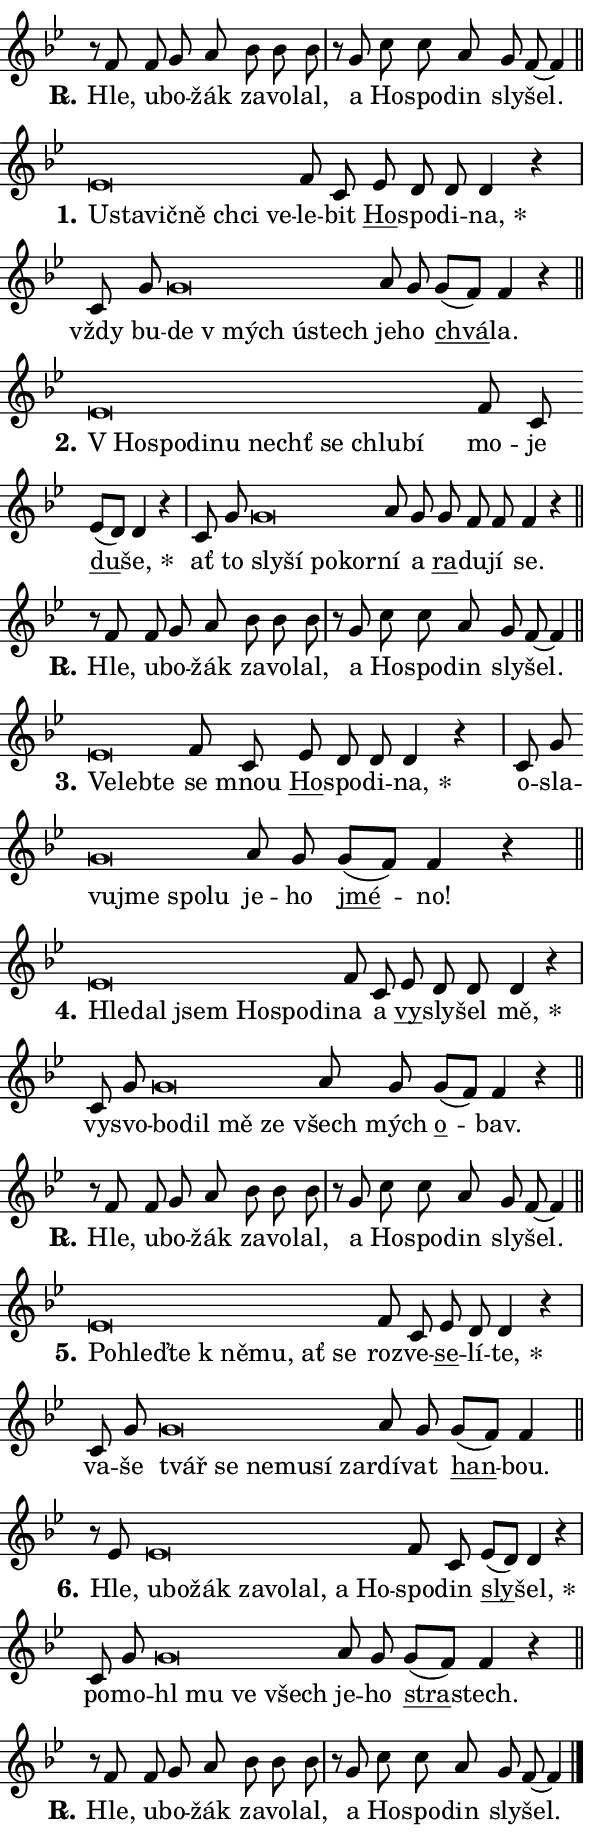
\version "2.24.0"
\header { tagline = "" }
\paper {
  indent = 0\cm
  top-margin = 0\cm
  right-margin = 0.13\cm % to fit lyric hyphens
  bottom-margin = 0\cm
  left-margin = 0\cm
  paper-width = 10\cm
  page-breaking = #ly:one-page-breaking
  system-system-spacing.basic-distance = #11
  score-system-spacing.basic-distance = #11
  ragged-last = ##f
}


%% Author: Thomas Morley
%% https://lists.gnu.org/archive/html/lilypond-user/2020-05/msg00002.html
#(define (line-position grob)
"Returns position of @var[grob} in current system:
   @code{'start}, if at first time-step
   @code{'end}, if at last time-step
   @code{'middle} otherwise
"
  (let* ((col (ly:item-get-column grob))
         (ln (ly:grob-object col 'left-neighbor))
         (rn (ly:grob-object col 'right-neighbor))
         (col-to-check-left (if (ly:grob? ln) ln col))
         (col-to-check-right (if (ly:grob? rn) rn col))
         (break-dir-left
           (and
             (ly:grob-property col-to-check-left 'non-musical #f)
             (ly:item-break-dir col-to-check-left)))
         (break-dir-right
           (and
             (ly:grob-property col-to-check-right 'non-musical #f)
             (ly:item-break-dir col-to-check-right))))
        (cond ((eqv? 1 break-dir-left) 'start)
              ((eqv? -1 break-dir-right) 'end)
              (else 'middle))))

#(define (tranparent-at-line-position vctor)
  (lambda (grob)
  "Relying on @code{line-position} select the relevant enry from @var{vctor}.
Used to determine transparency,"
    (case (line-position grob)
      ((end) (not (vector-ref vctor 0)))
      ((middle) (not (vector-ref vctor 1)))
      ((start) (not (vector-ref vctor 2))))))

noteHeadBreakVisibility =
#(define-music-function (break-visibility)(vector?)
"Makes @code{NoteHead}s transparent relying on @var{break-visibility}"
#{
  \override NoteHead.transparent =
    #(tranparent-at-line-position break-visibility)
#})

#(define delete-ledgers-for-transparent-note-heads
  (lambda (grob)
    "Reads whether a @code{NoteHead} is transparent.
If so this @code{NoteHead} is removed from @code{'note-heads} from
@var{grob}, which is supposed to be @code{LedgerLineSpanner}.
As a result ledgers are not printed for this @code{NoteHead}"
    (let* ((nhds-array (ly:grob-object grob 'note-heads))
           (nhds-list
             (if (ly:grob-array? nhds-array)
                 (ly:grob-array->list nhds-array)
                 '()))
           ;; Relies on the transparent-property being done before
           ;; Staff.LedgerLineSpanner.after-line-breaking is executed.
           ;; This is fragile ...
           (to-keep
             (remove
               (lambda (nhd)
                 (ly:grob-property nhd 'transparent #f))
               nhds-list)))
      ;; TODO find a better method to iterate over grob-arrays, similiar
      ;; to filter/remove etc for lists
      ;; For now rebuilt from scratch
      (set! (ly:grob-object grob 'note-heads)  '())
      (for-each
        (lambda (nhd)
          (ly:pointer-group-interface::add-grob grob 'note-heads nhd))
        to-keep))))

squashNotes = {
  \override NoteHead.X-extent = #'(-0.2 . 0.2)
  \override NoteHead.Y-extent = #'(-0.75 . 0)
  \override NoteHead.stencil =
    #(lambda (grob)
       (let ((pos (ly:grob-property grob 'staff-position)))
         (begin
           (if (< pos -7) (display "ERROR: Lower brevis then expected\n") (display ""))
           (if (<= pos -6) ly:text-interface::print ly:note-head::print))))
}
unSquashNotes = {
  \revert NoteHead.X-extent
  \revert NoteHead.Y-extent
  \revert NoteHead.stencil
}

hideNotes = \noteHeadBreakVisibility #begin-of-line-visible
unHideNotes = \noteHeadBreakVisibility #all-visible

% work-around for resetting accidentals
% https://lilypond.org/doc/v2.23/Documentation/notation/displaying-rhythms#unmetered-music
cadenzaMeasure = {
  \cadenzaOff
  \partial 1024 s1024
  \cadenzaOn
}

#(define-markup-command (accent layout props text) (markup?)
  "Underline accented syllable"
  (interpret-markup layout props
    #{\markup \override #'(offset . 4.3) \underline { #text }#}))

responsum = \markup \concat {
  "R" \hspace #-1.05 \path #0.1 #'((moveto 0 0.07) (lineto 0.9 0.8)) \hspace #0.05 "."
}

spaceSize = #0.6828661417322834 % exact space size for TeX Gyre Schola

\layout {
  \context {
    \Staff
    \remove "Time_signature_engraver"
    \override LedgerLineSpanner.after-line-breaking = #delete-ledgers-for-transparent-note-heads
  }
  \context {
    \Lyrics {
      \override LyricSpace.minimum-distance = \spaceSize
      \override LyricText.font-name = #"TeX Gyre Schola"
      \override LyricText.font-size = 1
      \override StanzaNumber.font-name = #"TeX Gyre Schola Bold"
      \override StanzaNumber.font-size = 1
    }
  }
  \context {
    \Score 
    \override NoteHead.text =
      #(lambda (grob) 
        (let ((pos (ly:grob-property grob 'staff-position)))
          #{\markup {
            \combine
              \halign #-0.55 \raise #(if (= pos -6) 0 0.5) \override #'(thickness . 2) \draw-line #'(3.2 . 0)
              \musicglyph "noteheads.sM1"
          }#}))
  }
}

% magnetic-lyrics.ily
%
%   written by
%     Jean Abou Samra <jean@abou-samra.fr>
%     Werner Lemberg <wl@gnu.org>
%
%   adapted by
%     Jiri Hon <jiri.hon@gmail.com>
%
% Version 2022-Apr-15

% https://www.mail-archive.com/lilypond-user@gnu.org/msg149350.html

#(define (Left_hyphen_pointer_engraver context)
   "Collect syllable-hyphen-syllable occurrences in lyrics and store
them in properties.  This engraver only looks to the left.  For
example, if the lyrics input is @code{foo -- bar}, it does the
following.

@itemize @bullet
@item
Set the @code{text} property of the @code{LyricHyphen} grob between
@q{foo} and @q{bar} to @code{foo}.

@item
Set the @code{left-hyphen} property of the @code{LyricText} grob with
text @q{foo} to the @code{LyricHyphen} grob between @q{foo} and
@q{bar}.
@end itemize

Use this auxiliary engraver in combination with the
@code{lyric-@/text::@/apply-@/magnetic-@/offset!} hook."
   (let ((hyphen #f)
         (text #f))
     (make-engraver
      (acknowledgers
       ((lyric-syllable-interface engraver grob source-engraver)
        (set! text grob)))
      (end-acknowledgers
       ((lyric-hyphen-interface engraver grob source-engraver)
        ;(when (not (grob::has-interface grob 'lyric-space-interface))
          (set! hyphen grob)));)
      ((stop-translation-timestep engraver)
       (when (and text hyphen)
         (ly:grob-set-object! text 'left-hyphen hyphen))
       (set! text #f)
       (set! hyphen #f)))))

#(define (lyric-text::apply-magnetic-offset! grob)
   "If the space between two syllables is less than the value in
property @code{LyricText@/.details@/.squash-threshold}, move the right
syllable to the left so that it gets concatenated with the left
syllable.

Use this function as a hook for
@code{LyricText@/.after-@/line-@/breaking} if the
@code{Left_@/hyphen_@/pointer_@/engraver} is active."
   (let ((hyphen (ly:grob-object grob 'left-hyphen #f)))
     (when hyphen
       (let ((left-text (ly:spanner-bound hyphen LEFT)))
         (when (grob::has-interface left-text 'lyric-syllable-interface)
           (let* ((common (ly:grob-common-refpoint grob left-text X))
                  (this-x-ext (ly:grob-extent grob common X))
                  (left-x-ext
                   (begin
                     ;; Trigger magnetism for left-text.
                     (ly:grob-property left-text 'after-line-breaking)
                     (ly:grob-extent left-text common X)))
                  ;; `delta` is the gap width between two syllables.
                  (delta (- (interval-start this-x-ext)
                            (interval-end left-x-ext)))
                  (details (ly:grob-property grob 'details))
                  (threshold (assoc-get 'squash-threshold details 0.2)))
             (when (< delta threshold)
               (let* (;; We have to manipulate the input text so that
                      ;; ligatures crossing syllable boundaries are not
                      ;; disabled.  For languages based on the Latin
                      ;; script this is essentially a beautification.
                      ;; However, for non-Western scripts it can be a
                      ;; necessity.
                      (lt (ly:grob-property left-text 'text))
                      (rt (ly:grob-property grob 'text))
                      (is-space (grob::has-interface hyphen 'lyric-space-interface))
                      (space (if is-space " " ""))
                      (extra-delta (if is-space spaceSize 0))
                      ;; Append new syllable.
                      (ltrt-space (if (and (string? lt) (string? rt))
                                (string-append lt space rt)
                                (make-concat-markup (list lt space rt))))
                      ;; Right-align `ltrt` to the right side.
                      (ltrt-space-markup (grob-interpret-markup
                               grob
                               (make-translate-markup
                                (cons (interval-length this-x-ext) 0)
                                (make-right-align-markup ltrt-space)))))
                 (begin
                   ;; Don't print `left-text`.
                   (ly:grob-set-property! left-text 'stencil #f)
                   ;; Set text and stencil (which holds all collected
                   ;; syllables so far) and shift it to the left.
                   (ly:grob-set-property! grob 'text ltrt-space)
                   (ly:grob-set-property! grob 'stencil ltrt-space-markup)
                   (ly:grob-translate-axis! grob (- (- delta extra-delta)) X))))))))))


#(define (lyric-hyphen::displace-bounds-first grob)
   ;; Make very sure this callback isn't triggered too early.
   (let ((left (ly:spanner-bound grob LEFT))
         (right (ly:spanner-bound grob RIGHT)))
     (ly:grob-property left 'after-line-breaking)
     (ly:grob-property right 'after-line-breaking)
     (ly:lyric-hyphen::print grob)))

squashThreshold = #0.4

\layout {
  \context {
    \Lyrics
    \consists #Left_hyphen_pointer_engraver
    \override LyricText.after-line-breaking =
      #lyric-text::apply-magnetic-offset!
    \override LyricHyphen.stencil = #lyric-hyphen::displace-bounds-first
    \override LyricText.details.squash-threshold = \squashThreshold
    \override LyricHyphen.minimum-distance = 0
    \override LyricHyphen.minimum-length = \squashThreshold
  }
}

squashText = \override LyricText.details.squash-threshold = 9999
unSquashText = \override LyricText.details.squash-threshold = \squashThreshold

leftText = \override LyricText.self-alignment-X = #LEFT
unLeftText = \revert LyricText.self-alignment-X

starOffset = #(lambda (grob) 
                (let ((x_offset (ly:self-alignment-interface::aligned-on-x-parent grob)))
                  (if (= x_offset 0) 0 (+ x_offset 1.2))))

star = #(define-music-function (syllable)(string?)
"Append star separator at the end of a syllable"
#{
  \once \override LyricText.X-offset = #starOffset
  \lyricmode { \markup {
    #syllable
    \override #'((font-name . "TeX Gyre Schola Bold")) \hspace #0.2 \lower #0.65 \larger "*"
  } }
#})

starAccent = #(define-music-function (syllable)(string?)
"Append star separator at the end of a syllable and make accent"
#{
  \once \override LyricText.X-offset = #starOffset
  \lyricmode { \markup {
    \accent #syllable
    \override #'((font-name . "TeX Gyre Schola Bold")) \hspace #0.2 \lower #0.65 \larger "*"
  } }
#})

breath = #(define-music-function (syllable)(string?)
"Append breathing indicator at the end of a syllable"
#{
  \lyricmode { \markup { #syllable "+" } }
#})

optionalBreath = #(define-music-function (syllable)(string?)
"Append optional breathing indicator at the end of a syllable"
#{
  \lyricmode { \markup { #syllable "(+)" } }
#})


\score {
    <<
        \new Voice = "melody" { \cadenzaOn \key bes \major \relative { r8 f' f g a bes bes bes \cadenzaMeasure \bar "|" r g c c a g f~ f4 \cadenzaMeasure \bar "||" \break } }
        \new Lyrics \lyricsto "melody" { \lyricmode { \set stanza = \responsum
Hle, u -- bo -- žák za -- vo -- lal, a Ho -- spo -- din sly -- šel. } }
    >>
    \layout {}
}

\score {
    <<
        \new Voice = "melody" { \cadenzaOn \key bes \major \relative { \squashNotes es'\breve*1/16 \hideNotes \breve*1/16 \bar "" \breve*1/16 \bar "" \breve*1/16 \bar "" \breve*1/16 \breve*1/16 \bar "" \unHideNotes \unSquashNotes f8 c \bar "" es d d d4 r \cadenzaMeasure \bar "|" c8 g' \bar "" \squashNotes g\breve*1/16 \hideNotes \breve*1/16 \bar "" \breve*1/16 \breve*1/16 \bar "" \unHideNotes \unSquashNotes a8 g \bar "" g[( f)] f4 r \cadenzaMeasure \bar "||" \break } }
        \new Lyrics \lyricsto "melody" { \lyricmode { \set stanza = "1."
\leftText U -- \squashText sta -- vič -- ně chci ve -- \unLeftText \unSquashText le -- bit \markup \accent Ho -- spo -- di -- \star na, vždy bu -- \leftText de \squashText "v mých" ú -- stech \unLeftText \unSquashText je -- ho \markup \accent chvá -- la. } }
    >>
    \layout {}
}

\score {
    <<
        \new Voice = "melody" { \cadenzaOn \key bes \major \relative { \squashNotes es'\breve*1/16 \hideNotes \breve*1/16 \bar "" \breve*1/16 \bar "" \breve*1/16 \bar "" \breve*1/16 \bar "" \breve*1/16 \bar "" \breve*1/16 \breve*1/16 \bar "" \unHideNotes \unSquashNotes f8 c \bar "" es[( d)] d4 r \cadenzaMeasure \bar "|" c8 g' \bar "" \squashNotes g\breve*1/16 \hideNotes \breve*1/16 \bar "" \breve*1/16 \breve*1/16 \bar "" \unHideNotes \unSquashNotes a8 g \bar "" g f f f4 r \cadenzaMeasure \bar "||" \break } }
        \new Lyrics \lyricsto "melody" { \lyricmode { \set stanza = "2."
\leftText "V Ho" -- \squashText spo -- di -- nu nechť se chlu -- bí \unLeftText \unSquashText mo -- je \markup \accent du -- \star še, ať to \leftText sly -- \squashText ší po -- kor -- \unLeftText \unSquashText ní a \markup \accent ra -- du -- jí se. } }
    >>
    \layout {}
}

\score {
    <<
        \new Voice = "melody" { \cadenzaOn \key bes \major \relative { r8 f' f g a bes bes bes \cadenzaMeasure \bar "|" r g c c a g f~ f4 \cadenzaMeasure \bar "||" \break } }
        \new Lyrics \lyricsto "melody" { \lyricmode { \set stanza = \responsum
Hle, u -- bo -- žák za -- vo -- lal, a Ho -- spo -- din sly -- šel. } }
    >>
    \layout {}
}

\score {
    <<
        \new Voice = "melody" { \cadenzaOn \key bes \major \relative { \squashNotes es'\breve*1/16 \hideNotes \breve*1/16 \breve*1/16 \bar "" \unHideNotes \unSquashNotes f8 c \bar "" es d d d4 r \cadenzaMeasure \bar "|" c8 g' \bar "" \squashNotes g\breve*1/16 \hideNotes \breve*1/16 \bar "" \breve*1/16 \breve*1/16 \bar "" \unHideNotes \unSquashNotes a8 g \bar "" g[( f)] f4 r \cadenzaMeasure \bar "||" \break } }
        \new Lyrics \lyricsto "melody" { \lyricmode { \set stanza = "3."
\leftText Ve -- \squashText leb -- te \unLeftText \unSquashText se mnou \markup \accent Ho -- spo -- di -- \star na, o -- sla -- \leftText vu -- \squashText jme spo -- lu \unLeftText \unSquashText je -- ho \markup \accent jmé -- no! } }
    >>
    \layout {}
}

\score {
    <<
        \new Voice = "melody" { \cadenzaOn \key bes \major \relative { \squashNotes es'\breve*1/16 \hideNotes \breve*1/16 \bar "" \breve*1/16 \bar "" \breve*1/16 \bar "" \breve*1/16 \breve*1/16 \bar "" \unHideNotes \unSquashNotes f8 c \bar "" es d d d4 r \cadenzaMeasure \bar "|" c8 g' \bar "" \squashNotes g\breve*1/16 \hideNotes \breve*1/16 \bar "" \breve*1/16 \breve*1/16 \bar "" \unHideNotes \unSquashNotes a8 g \bar "" g[( f)] f4 r \cadenzaMeasure \bar "||" \break } }
        \new Lyrics \lyricsto "melody" { \lyricmode { \set stanza = "4."
\leftText Hle -- \squashText dal jsem Ho -- spo -- di -- \unLeftText \unSquashText na a \markup \accent vy -- sly -- šel \star mě, vy -- svo -- \leftText bo -- \squashText dil mě ze \unLeftText \unSquashText všech mých \markup \accent o -- bav. } }
    >>
    \layout {}
}

\score {
    <<
        \new Voice = "melody" { \cadenzaOn \key bes \major \relative { r8 f' f g a bes bes bes \cadenzaMeasure \bar "|" r g c c a g f~ f4 \cadenzaMeasure \bar "||" \break } }
        \new Lyrics \lyricsto "melody" { \lyricmode { \set stanza = \responsum
Hle, u -- bo -- žák za -- vo -- lal, a Ho -- spo -- din sly -- šel. } }
    >>
    \layout {}
}

\score {
    <<
        \new Voice = "melody" { \cadenzaOn \key bes \major \relative { \squashNotes es'\breve*1/16 \hideNotes \breve*1/16 \bar "" \breve*1/16 \bar "" \breve*1/16 \bar "" \breve*1/16 \bar "" \breve*1/16 \breve*1/16 \bar "" \unHideNotes \unSquashNotes f8 c \bar "" es d d4 r \cadenzaMeasure \bar "|" c8 g' \bar "" \squashNotes g\breve*1/16 \hideNotes \breve*1/16 \bar "" \breve*1/16 \bar "" \breve*1/16 \bar "" \breve*1/16 \breve*1/16 \bar "" \unHideNotes \unSquashNotes a8 g \bar "" g[( f)] f4 \cadenzaMeasure \bar "||" \break } }
        \new Lyrics \lyricsto "melody" { \lyricmode { \set stanza = "5."
\leftText Po -- \squashText hleď -- te "k ně" -- mu, ať se \unLeftText \unSquashText roz -- ve -- \markup \accent se -- lí -- \star te, va -- še \leftText tvář \squashText se ne -- mu -- sí za -- \unLeftText \unSquashText rdí -- vat \markup \accent han -- bou. } }
    >>
    \layout {}
}

\score {
    <<
        \new Voice = "melody" { \cadenzaOn \key bes \major \relative { r8 es'8 \squashNotes es\breve*1/16 \hideNotes \breve*1/16 \bar "" \breve*1/16 \bar "" \breve*1/16 \bar "" \breve*1/16 \bar "" \breve*1/16 \bar "" \breve*1/16 \breve*1/16 \bar "" \unHideNotes \unSquashNotes f8 c \bar "" es[( d)] d4 r \cadenzaMeasure \bar "|" c8 g' \bar "" \squashNotes g\breve*1/16 \hideNotes \breve*1/16 \bar "" \breve*1/16 \breve*1/16 \bar "" \unHideNotes \unSquashNotes a8 g \bar "" g[( f)] f4 r \cadenzaMeasure \bar "||" \break } }
        \new Lyrics \lyricsto "melody" { \lyricmode { \set stanza = "6."
Hle, \leftText u -- \squashText bo -- žák za -- vo -- lal, a Ho -- \unLeftText \unSquashText spo -- din \markup \accent sly -- \star šel, po -- mo -- \leftText hl \squashText mu ve všech \unLeftText \unSquashText je -- ho \markup \accent stra -- stech. } }
    >>
    \layout {}
}

\score {
    <<
        \new Voice = "melody" { \cadenzaOn \key bes \major \relative { r8 f' f g a bes bes bes \cadenzaMeasure \bar "|" r g c c a g f~ f4 \cadenzaMeasure \bar "||" \break } \bar "|." }
        \new Lyrics \lyricsto "melody" { \lyricmode { \set stanza = \responsum
Hle, u -- bo -- žák za -- vo -- lal, a Ho -- spo -- din sly -- šel. } }
    >>
    \layout {}
}
